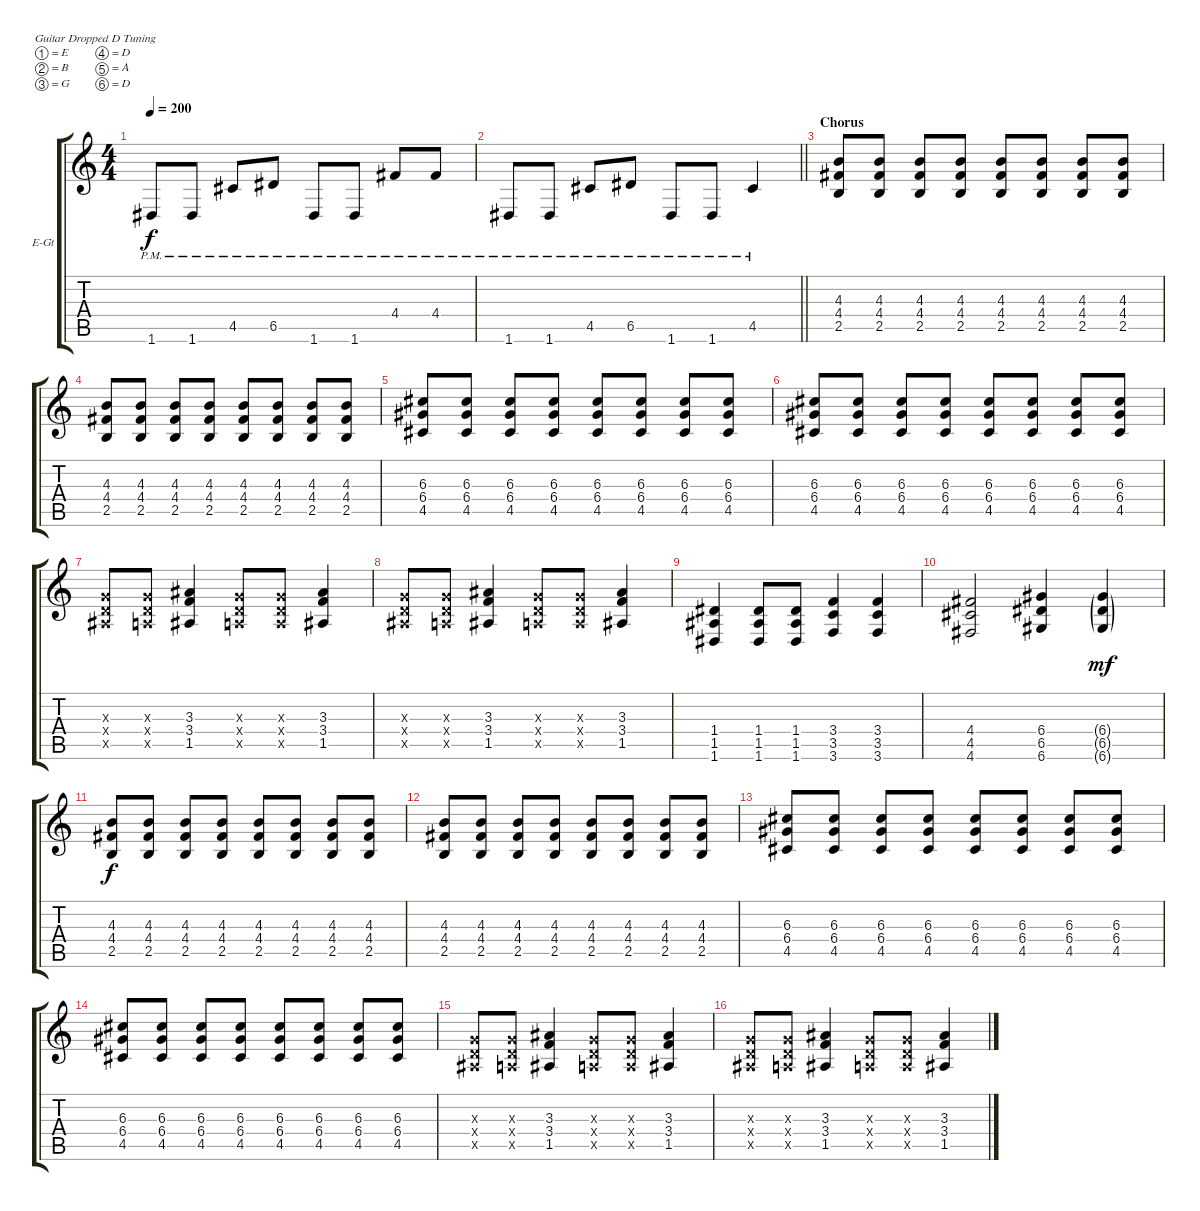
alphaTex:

\bracketExtendMode groupsimilarinstruments
\firstSystemTrackNameOrientation horizontal
\otherSystemsTrackNameOrientation horizontal
\track ("Guitar 2" "E-Gt") {instrument distortionguitar}
\staff {score tabs}
\tuning (E4 B3 G3 D3 A2 D2)
\ts (4 4)
\tempo 200
\clef g2
\ks c
1.6{pm}.8{dy f} 1.6{pm}.8 4.5{pm}.8 6.5{pm}.8 1.6{pm}.8 1.6{pm}.8 4.4{pm}.8 4.4{pm}.8 |
\barLineRight lightlight
1.6{pm}.8 1.6{pm}.8 4.5{pm}.8 6.5{pm}.8 1.6{pm}.8 1.6{pm}.8 4.5{pm}.4 |
\section ("" "Chorus")
(4.3 4.4 2.5).8 (4.3 4.4 2.5).8 (4.3 4.4 2.5).8 (4.3 4.4 2.5).8 (4.3 4.4 2.5).8 (4.3 4.4 2.5).8 (4.3 4.4 2.5).8 (4.3 4.4 2.5).8 |
(4.3 4.4 2.5).8 (4.3 4.4 2.5).8 (4.3 4.4 2.5).8 (4.3 4.4 2.5).8 (4.3 4.4 2.5).8 (4.3 4.4 2.5).8 (4.3 4.4 2.5).8 (4.3 4.4 2.5).8 |
(6.3 6.4 4.5).8 (6.3 6.4 4.5).8 (6.3 6.4 4.5).8 (6.3 6.4 4.5).8 (6.3 6.4 4.5).8 (6.3 6.4 4.5).8 (6.3 6.4 4.5).8 (6.3 6.4 4.5).8 |
(6.3 6.4 4.5).8 (6.3 6.4 4.5).8 (6.3 6.4 4.5).8 (6.3 6.4 4.5).8 (6.3 6.4 4.5).8 (6.3 6.4 4.5).8 (6.3 6.4 4.5).8 (6.3 6.4 4.5).8 |
(0.3{x} 0.4{x} 1.5{x}).8 (0.3{x} 0.4{x} 0.5{x}).8 (3.3 3.4 1.5).4 (0.3{x} 0.4{x} 0.5{x}).8 (0.3{x} 0.4{x} 0.5{x}).8 (3.3 3.4 1.5).4 |
(0.3{x} 0.4{x} 1.5{x}).8 (0.3{x} 0.4{x} 0.5{x}).8 (3.3 3.4 1.5).4 (0.3{x} 0.4{x} 0.5{x}).8 (0.3{x} 0.4{x} 0.5{x}).8 (3.3 3.4 1.5).4 |
(1.4 1.5 1.6).4 (1.4 1.5 1.6).8 (1.4 1.5 1.6).8 (3.4 3.5 3.6).4 (3.4 3.5 3.6).4 |
(4.4 4.5 4.6).2 (6.4 6.5 6.6).4 (6.4{g} 6.5{g} 6.6{g}).4{dy mf} |
(4.3 4.4 2.5).8{dy f} (4.3 4.4 2.5).8 (4.3 4.4 2.5).8 (4.3 4.4 2.5).8 (4.3 4.4 2.5).8 (4.3 4.4 2.5).8 (4.3 4.4 2.5).8 (4.3 4.4 2.5).8 |
(4.3 4.4 2.5).8 (4.3 4.4 2.5).8 (4.3 4.4 2.5).8 (4.3 4.4 2.5).8 (4.3 4.4 2.5).8 (4.3 4.4 2.5).8 (4.3 4.4 2.5).8 (4.3 4.4 2.5).8 |
(6.3 6.4 4.5).8 (6.3 6.4 4.5).8 (6.3 6.4 4.5).8 (6.3 6.4 4.5).8 (6.3 6.4 4.5).8 (6.3 6.4 4.5).8 (6.3 6.4 4.5).8 (6.3 6.4 4.5).8 |
(6.3 6.4 4.5).8 (6.3 6.4 4.5).8 (6.3 6.4 4.5).8 (6.3 6.4 4.5).8 (6.3 6.4 4.5).8 (6.3 6.4 4.5).8 (6.3 6.4 4.5).8 (6.3 6.4 4.5).8 |
(0.3{x} 0.4{x} 1.5{x}).8 (0.3{x} 0.4{x} 0.5{x}).8 (3.3 3.4 1.5).4 (0.3{x} 0.4{x} 0.5{x}).8 (0.3{x} 0.4{x} 0.5{x}).8 (3.3 3.4 1.5).4 |
(0.3{x} 0.4{x} 1.5{x}).8 (0.3{x} 0.4{x} 0.5{x}).8 (3.3 3.4 1.5).4 (0.3{x} 0.4{x} 0.5{x}).8 (0.3{x} 0.4{x} 0.5{x}).8 (3.3 3.4 1.5).4
